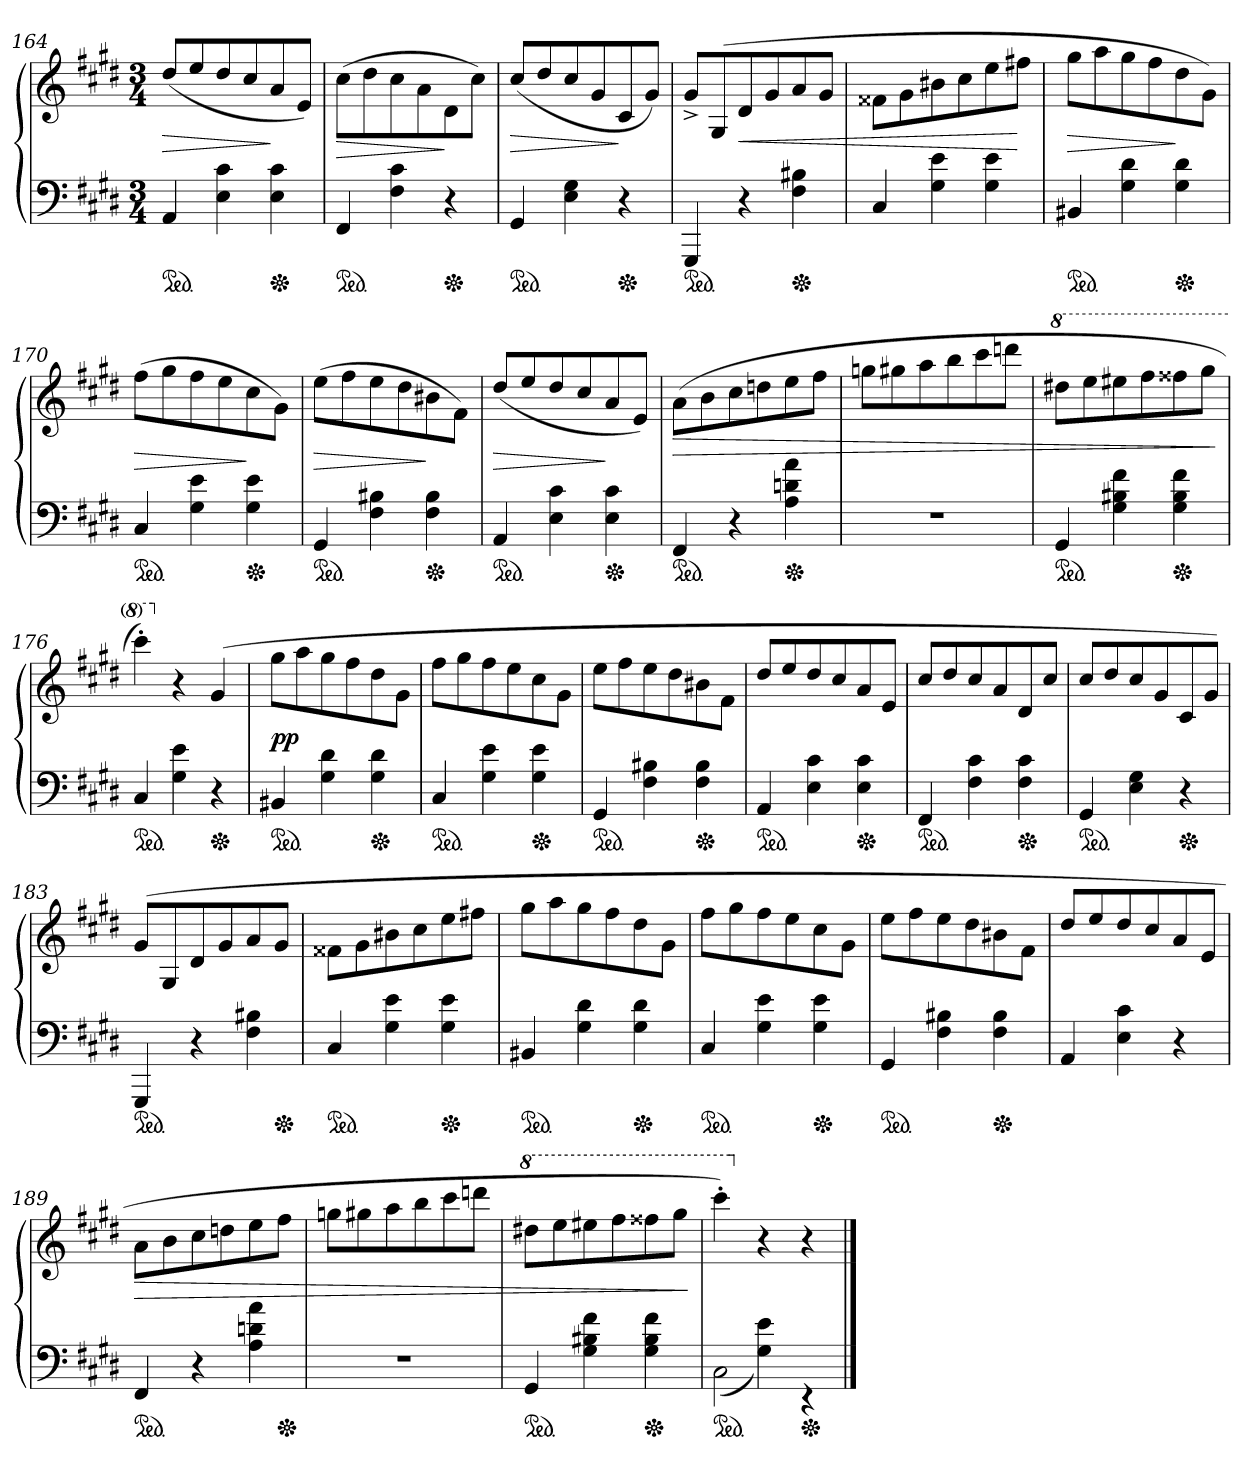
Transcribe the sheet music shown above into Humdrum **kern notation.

**kern	**kern	**dynam
*part1	*part1	*part1
*staff2	*staff1	*staff1/2
*clefF4	*clefG2	*
*k[f#c#g#d#]	*k[f#c#g#d#]	*
*M3/4	*M3/4	*
*ped	*	*
=164	=164	=164
4AA	(8dd#L	>
.	8ee	.
4E 4c#	8dd#	.
.	8cc#	.
*Xped	*	*
4E 4c#	8a	]
.	8eJ)	.
=165	=165	=165
*ped	*	*
4FF#	(>8cc#\L	>
.	8dd#	.
4F# 4c#	8cc#	.
.	8a	.
*Xped	*	*
4r	8d#	]
.	8cc#J)	.
=166	=166	=166
*ped	*	*
4GG#	(<8cc#L	>
.	8dd#	.
4E 4G#	8cc#	.
.	8g#	.
*Xped	*	*
4r	8c#	]
.	8g#J)	.
=167	=167	=167
*ped	*	*
4GGG#	8g#^L	.
.	(>8G#	.
4r	8d#	<
.	8g#	.
*Xped	*	*
4F# 4B#X	8a	.
.	8g#J	.
=168	=168	=168
4C#	8f##XL	.
.	8g#	.
4G# 4e	8b#X	.
.	8cc#	.
4G# 4e	8ee	.
.	8ff#XJ	[
=169	=169	=169
*ped	*	*
4BB#X	8gg#L	>
.	8aa	.
4G# 4d#	8gg#	.
.	8ff#	.
*Xped	*	*
4G# 4d#	8dd#	]
.	8g#J)	.
=170	=170	=170
*ped	*	*
4C#	(8ff#L	>
.	8gg#	.
4G# 4e	8ff#	.
.	8ee	.
*Xped	*	*
4G# 4e	8cc#	]
.	8g#J)	.
=171	=171	=171
*ped	*	*
4GG#	(8eeL	>
.	8ff#	.
4F# 4B#X	8ee	.
.	8dd#	.
*Xped	*	*
4F# 4B#	8b#X	]
.	8f#J)	.
=172	=172	=172
*ped	*	*
4AA	(8dd#L	>
.	8ee	.
4E 4c#	8dd#	.
.	8cc#	.
*Xped	*	*
4E 4c#	8a	]
.	8eJ)	.
=173	=173	=173
*ped	*	*
4FF#	(>8aL	>
.	8b	.
4r	8cc#	.
.	8ddn	.
*Xped	*	*
4A 4dn 4a	8ee	.
.	8ff#J	.
=174	=174	=174
2.rF	8ggnL	.
.	8gg#X	.
.	8aa	.
.	8bb	.
.	8ccc#	.
.	8dddnJ	.
=175	=175	=175
*	*8va	*
*ped	*	*
4GG#	8ddd#XL	.
.	8eee	.
4G# 4B#X 4f#	8eee#X	.
.	8fff#	.
*Xped	*	*
4G# 4B# 4f#	8fff##X	.
.	8ggg#J	.
.	.	]
=176	=176	=176
*ped	*	*
4C#	4cccc#')	.
*	*X8va	*
4G# 4e	4r	.
*Xped	*	*
4r	(>4g#	.
=177	=177	=177
*ped	*	*
4BB#X	8gg#L	pp
.	8aa	.
4G# 4d#	8gg#	.
.	8ff#	.
*Xped	*	*
4G# 4d#	8dd#	.
.	8g#J	.
=178	=178	=178
*ped	*	*
4C#	8ff#L	.
.	8gg#	.
4G# 4e	8ff#	.
.	8ee	.
*Xped	*	*
4G# 4e	8cc#	.
.	8g#J	.
=179	=179	=179
*ped	*	*
4GG#	8eeL	.
.	8ff#	.
4F# 4B#X	8ee	.
.	8dd#	.
*Xped	*	*
4F# 4B#	8b#X	.
.	8f#J	.
=180	=180	=180
*ped	*	*
4AA	8dd#L	.
.	8ee	.
4E 4c#	8dd#	.
.	8cc#	.
*Xped	*	*
4E 4c#	8a	.
.	8eJ	.
=181	=181	=181
*ped	*	*
4FF#	8cc#L	.
.	8dd#	.
4F# 4c#	8cc#	.
.	8a	.
*Xped	*	*
4F# 4c#	8d#	.
.	8cc#J	.
=182	=182	=182
*ped	*	*
4GG#	8cc#L	.
.	8dd#	.
4E 4G#	8cc#	.
.	8g#	.
*Xped	*	*
4r	8c#	.
.	8g#J)	.
=183	=183	=183
*ped	*	*
4GGG#	(>8g#L	.
.	8G#	.
4r	8d#	.
.	8g#	.
4F# 4B#X	8a	.
*Xped	*	*
.	8g#J	.
=184	=184	=184
*ped	*	*
4C#	8f##XL	.
.	8g#	.
4G# 4e	8b#X	.
.	8cc#	.
*Xped	*	*
4G# 4e	8ee	.
.	8ff#XJ	.
=185	=185	=185
*ped	*	*
4BB#X	8gg#L	.
.	8aa	.
4G# 4d#	8gg#	.
.	8ff#	.
*Xped	*	*
4G# 4d#	8dd#	.
.	8g#J	.
=186	=186	=186
*ped	*	*
4C#	8ff#L	.
.	8gg#	.
4G# 4e	8ff#	.
.	8ee	.
*Xped	*	*
4G# 4e	8cc#	.
.	8g#J	.
=187	=187	=187
*ped	*	*
4GG#	8eeL	.
.	8ff#	.
4F# 4B#X	8ee	.
.	8dd#	.
*Xped	*	*
4F# 4B#	8b#X	.
.	8f#J	.
=188	=188	=188
4AA	8dd#L	.
.	8ee	.
4E 4c#	8dd#	.
.	8cc#	.
4r	8a	.
.	8eJ	.
=189	=189	=189
*ped	*	*
4FF#	8aL	>
.	8b	.
4r	8cc#	.
.	8ddn	.
4A 4dn 4a	8ee	.
*Xped	*	*
.	8ff#J	.
=190	=190	=190
2.rF	8ggnL	.
.	8gg#X	.
.	8aa	.
.	8bb	.
.	8ccc#	.
.	8dddnJ	.
=191	=191	=191
*	*8va	*
*ped	*	*
4GG#	8ddd#XL	.
.	8eee	.
4G# 4B#X 4f#	8eee#X	.
.	8fff#	.
*Xped	*	*
4G# 4B# 4f#	8fff##X	.
.	8ggg#J	.
.	.	]
=192	=192	=192
*^	*	*
*ped	*	*	*
4ryy	(>2C#	4cccc#')	.
*	*	*X8va	*
4G#\ 4e\)	.	4r	.
*Xped	*	*	*
4ryy	4rEE	4r	.
*v	*v	*	*
==	==	==
*-	*-	*-
